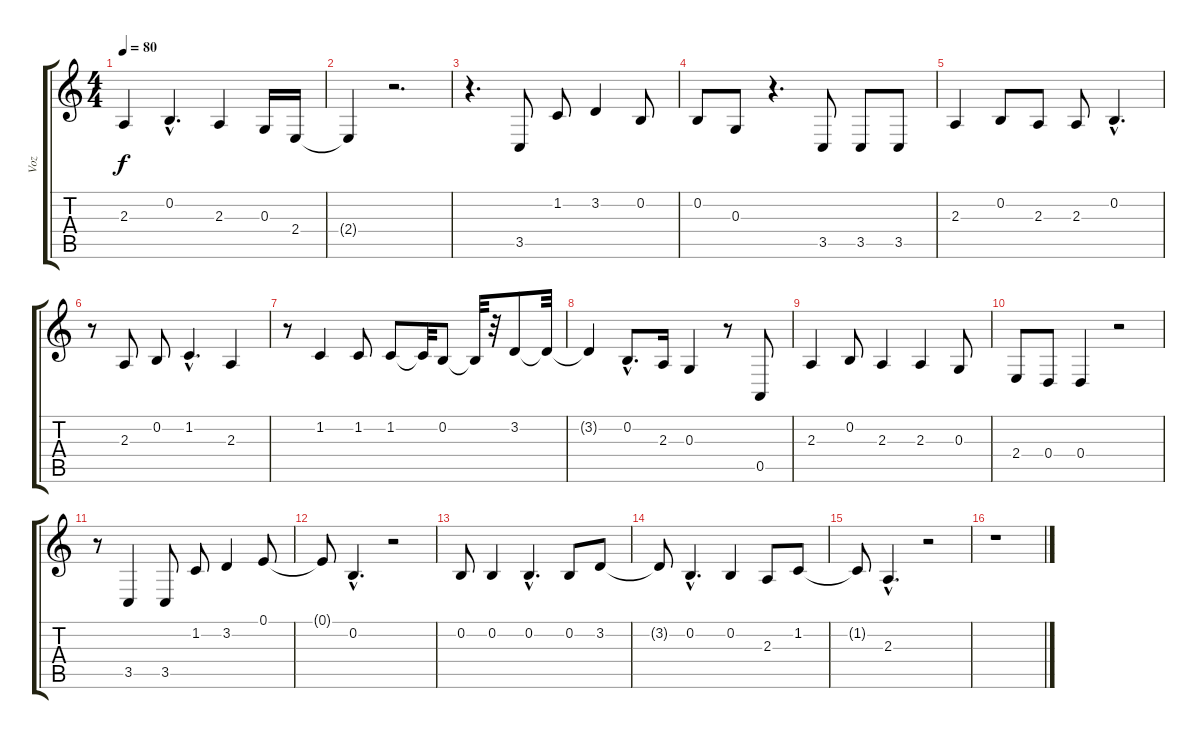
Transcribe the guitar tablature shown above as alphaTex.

\track ("Voz" "Voz") {instrument tenorsax}
\staff {score tabs}
\tuning (E4 B3 G3 D3 A2 E2) {hide}
\ts (4 4)
\tempo 80
\clef g2
\ks c
2.3.4{dy f} 0.2{hac}.4{d} 2.3.4 0.3.16 2.4.16 |
2.4{t}.4 r.2{d} |
r.4{d} 3.5.8 1.2.8 3.2.4 0.2.8 |
0.2.8 0.3.8 r.4{d} 3.5.8 3.5.8 3.5.8 |
2.3.4 0.2.8 2.3.8 2.3.8 0.2{hac}.4{d} |
r.8 2.3.8 0.2.8 1.2{hac}.4{d} 2.3.4 |
r.8 1.2.4 1.2.8 1.2.8 1.2{t}.32 0.2.8 0.2{t}.32 r.32 3.2.8 3.2{t}.32 |
3.2{t}.4 0.2{hac}.8{d} 2.3.16 0.3.4 r.8 0.5.8 |
2.3.4 0.2.8 2.3.4 2.3.4 0.3.8 |
2.4.8 0.4.8 0.4.4 r.2 |
r.8 3.5.4 3.5.8 1.2.8 3.2.4 0.1.8 |
0.1{t}.8 0.2{hac}.4{d} r.2 |
0.2.8 0.2.4 0.2{hac}.4{d} 0.2.8 3.2.8 |
3.2{t}.8 0.2{hac}.4{d} 0.2.4 2.3.8 1.2.8 |
1.2{t}.8 2.3{hac}.4{d} r.2 |
r.1
